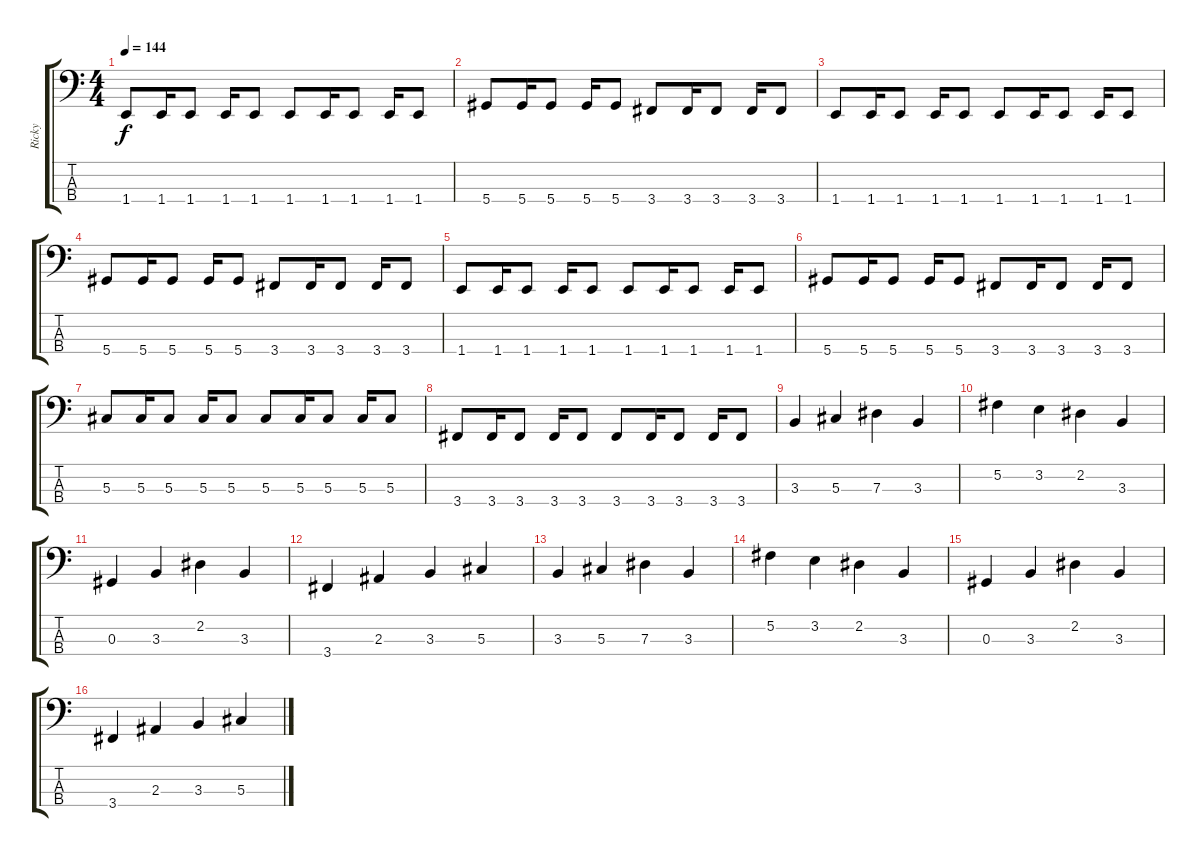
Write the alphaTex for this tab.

\track ("Ricky" "Ricky") {instrument electricbasspick}
\staff {score tabs}
\tuning (Gb2 Db2 Ab1 Eb1) {hide}
\ts (4 4)
\tempo 144
\clef f4
\ks c
1.4.8{dy f} 1.4.16 1.4.8 1.4.16 1.4.8 1.4.8 1.4.16 1.4.8 1.4.16 1.4.8 |
5.4.8 5.4.16 5.4.8 5.4.16 5.4.8 3.4.8 3.4.16 3.4.8 3.4.16 3.4.8 |
1.4.8 1.4.16 1.4.8 1.4.16 1.4.8 1.4.8 1.4.16 1.4.8 1.4.16 1.4.8 |
5.4.8 5.4.16 5.4.8 5.4.16 5.4.8 3.4.8 3.4.16 3.4.8 3.4.16 3.4.8 |
1.4.8 1.4.16 1.4.8 1.4.16 1.4.8 1.4.8 1.4.16 1.4.8 1.4.16 1.4.8 |
5.4.8 5.4.16 5.4.8 5.4.16 5.4.8 3.4.8 3.4.16 3.4.8 3.4.16 3.4.8 |
5.3.8 5.3.16 5.3.8 5.3.16 5.3.8 5.3.8 5.3.16 5.3.8 5.3.16 5.3.8 |
3.4.8 3.4.16 3.4.8 3.4.16 3.4.8 3.4.8 3.4.16 3.4.8 3.4.16 3.4.8 |
3.3.4 5.3.4 7.3.4 3.3.4 |
5.2.4 3.2.4 2.2.4 3.3.4 |
0.3.4 3.3.4 2.2.4 3.3.4 |
3.4.4 2.3.4 3.3.4 5.3.4 |
3.3.4 5.3.4 7.3.4 3.3.4 |
5.2.4 3.2.4 2.2.4 3.3.4 |
0.3.4 3.3.4 2.2.4 3.3.4 |
3.4.4 2.3.4 3.3.4 5.3.4
